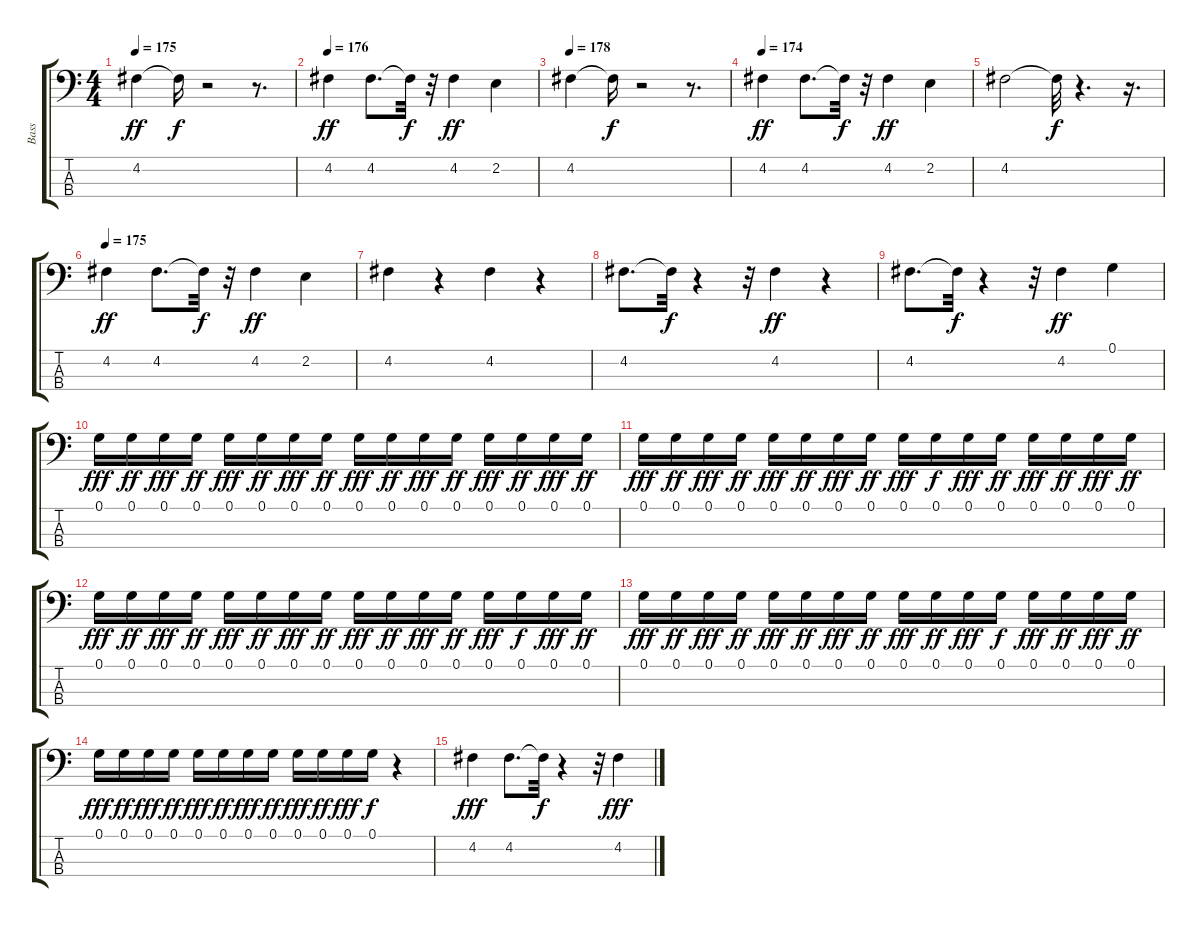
\track ("Bass" "Bass") {instrument acousticbass}
\staff {score tabs}
\tuning (G2 D2 A1 E1) {hide}
\ts (4 4)
\tempo 175
\clef f4
\ks c
4.2.4{dy ff} 4.2{t}.16{dy f} r.2 r.8{d} |
\tempo 176
4.2.4{dy ff} 4.2.8{d} 4.2{t}.32{dy f} r.32 4.2.4{dy ff} 2.2.4 |
\tempo 178
4.2.4 4.2{t}.16{dy f} r.2 r.8{d} |
\tempo 174
4.2.4{dy ff} 4.2.8{d} 4.2{t}.32{dy f} r.32 4.2.4{dy ff} 2.2.4 |
4.2.2 4.2{t}.32{dy f} r.4{d} r.16{d} |
\tempo 175
4.2.4{dy ff} 4.2.8{d} 4.2{t}.32{dy f} r.32 4.2.4{dy ff} 2.2.4 |
4.2.4 r.4 4.2.4 r.4 |
4.2.8{d} 4.2{t}.32{dy f} r.4 r.32 4.2.4{dy ff} r.4 |
4.2.8{d} 4.2{t}.32{dy f} r.4 r.32 4.2.4{dy ff} 0.1.4 |
0.1.16{dy fff} 0.1.16{dy ff} 0.1.16{dy fff} 0.1.16{dy ff} 0.1.16{dy fff} 0.1.16{dy ff} 0.1.16{dy fff} 0.1.16{dy ff} 0.1.16{dy fff} 0.1.16{dy ff} 0.1.16{dy fff} 0.1.16{dy ff} 0.1.16{dy fff} 0.1.16{dy ff} 0.1.16{dy fff} 0.1.16{dy ff} |
0.1.16{dy fff} 0.1.16{dy ff} 0.1.16{dy fff} 0.1.16{dy ff} 0.1.16{dy fff} 0.1.16{dy ff} 0.1.16{dy fff} 0.1.16{dy ff} 0.1.16{dy fff} 0.1.16{dy f} 0.1.16{dy fff} 0.1.16{dy ff} 0.1.16{dy fff} 0.1.16{dy ff} 0.1.16{dy fff} 0.1.16{dy ff} |
0.1.16{dy fff} 0.1.16{dy ff} 0.1.16{dy fff} 0.1.16{dy ff} 0.1.16{dy fff} 0.1.16{dy ff} 0.1.16{dy fff} 0.1.16{dy ff} 0.1.16{dy fff} 0.1.16{dy ff} 0.1.16{dy fff} 0.1.16{dy ff} 0.1.16{dy fff} 0.1.16{dy f} 0.1.16{dy fff} 0.1.16{dy ff} |
0.1.16{dy fff} 0.1.16{dy ff} 0.1.16{dy fff} 0.1.16{dy ff} 0.1.16{dy fff} 0.1.16{dy ff} 0.1.16{dy fff} 0.1.16{dy ff} 0.1.16{dy fff} 0.1.16{dy ff} 0.1.16{dy fff} 0.1.16{dy f} 0.1.16{dy fff} 0.1.16{dy ff} 0.1.16{dy fff} 0.1.16{dy ff} |
0.1.16{dy fff} 0.1.16{dy ff} 0.1.16{dy fff} 0.1.16{dy ff} 0.1.16{dy fff} 0.1.16{dy ff} 0.1.16{dy fff} 0.1.16{dy ff} 0.1.16{dy fff} 0.1.16{dy ff} 0.1.16{dy fff} 0.1.16{dy f} r.4 |
4.2.4{dy fff} 4.2.8{d} 4.2{t}.32{dy f} r.4 r.32 4.2.4{dy fff}
